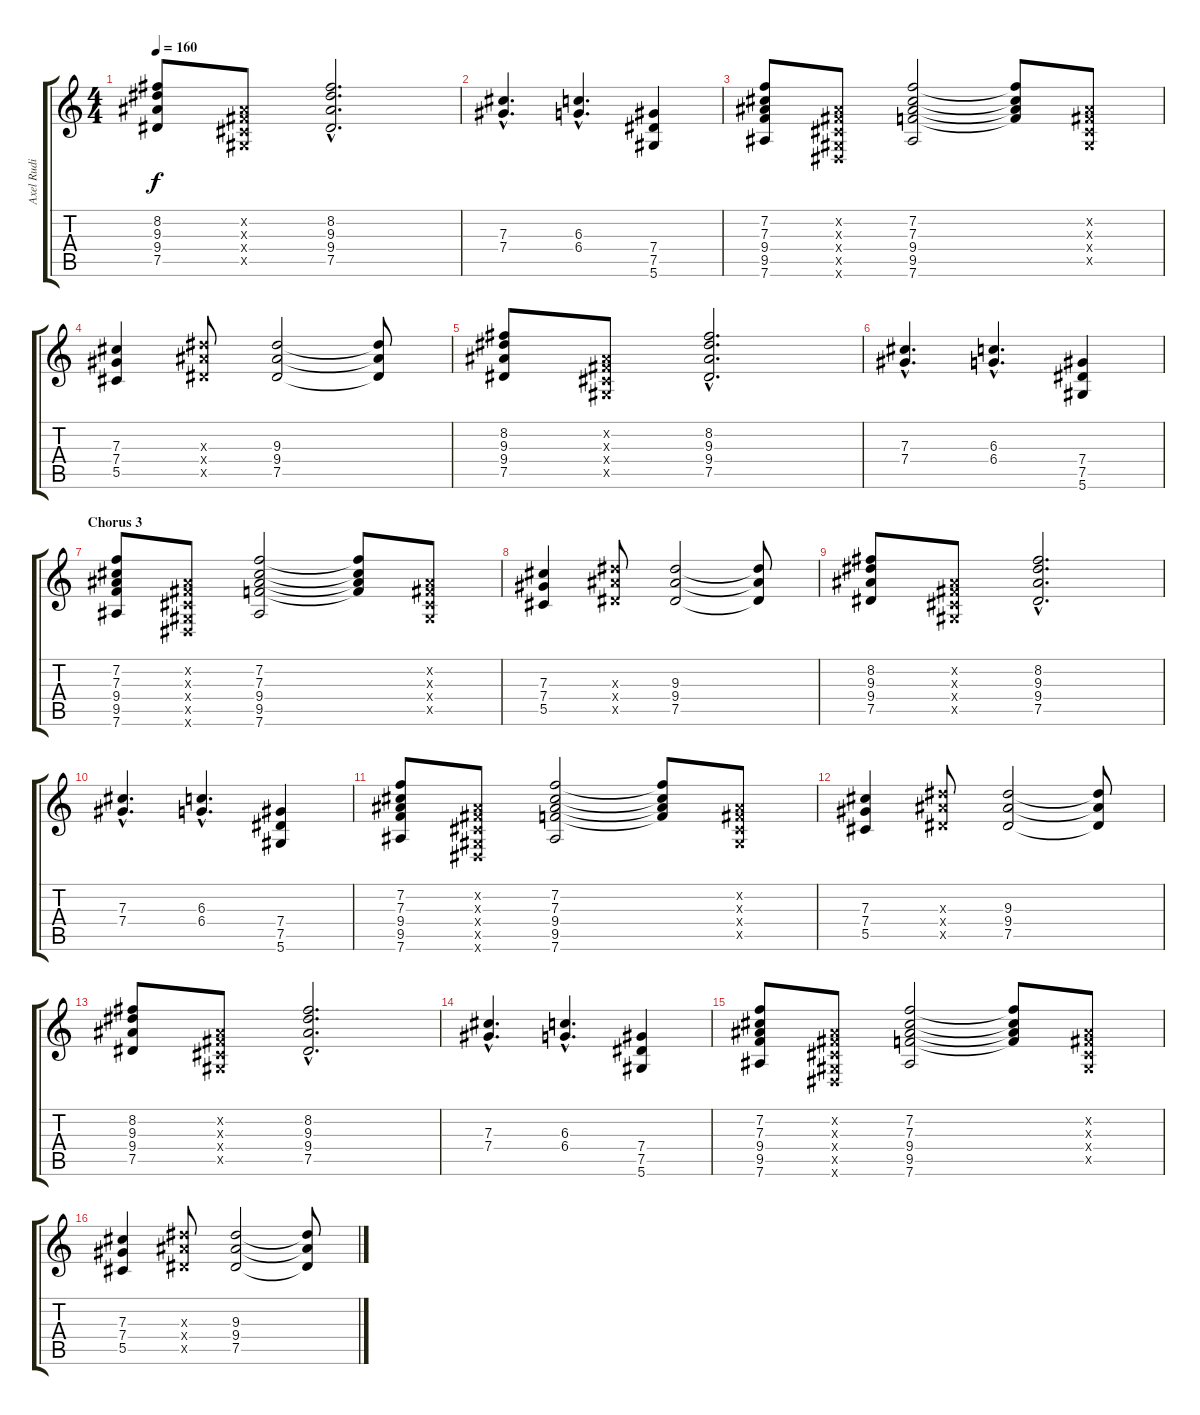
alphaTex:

\track ("Axel Rudi Pell - Guitar 2" "Axel Rudi ") {instrument distortionguitar}
\staff {score tabs}
\tuning (Eb4 Bb3 Gb3 Db3 Ab2 Eb2) {hide}
\ts (4 4)
\tempo 160
\clef g2
\ks c
(8.2 9.3 9.4 7.5).8{dy f} (0.2{x} 0.3{x} 0.4{x} 0.5{x}).8 (8.2{hac} 9.3{hac} 9.4{hac} 7.5{hac}).2{d} |
(7.3{hac} 7.4{hac}).4{d} (6.3{hac} 6.4{hac}).4{d} (7.4 7.5 5.6).4 |
(7.2 7.3 9.4 9.5 7.6).8 (0.2{x} 0.3{x} 0.4{x} 0.5{x} 0.6{x}).8 (7.2 7.3 9.4 9.5 7.6).2 (7.2{t} 7.3{t} 9.4{t} 9.5{t}).8 (0.2{x} 0.3{x} 0.4{x} 0.5{x}).8 |
(7.3 7.4 5.5).4 (9.3{x} 9.4{x} 7.5{x}).8 (9.3 9.4 7.5).2 (9.3{t} 9.4{t} 7.5{t}).8 |
(8.2 9.3 9.4 7.5).8 (0.2{x} 0.3{x} 0.4{x} 0.5{x}).8 (8.2{hac} 9.3{hac} 9.4{hac} 7.5{hac}).2{d} |
(7.3{hac} 7.4{hac}).4{d} (6.3{hac} 6.4{hac}).4{d} (7.4 7.5 5.6).4 |
\section ("" "Chorus 3")
(7.2 7.3 9.4 9.5 7.6).8 (0.2{x} 0.3{x} 0.4{x} 0.5{x} 0.6{x}).8 (7.2 7.3 9.4 9.5 7.6).2 (7.2{t} 7.3{t} 9.4{t} 9.5{t}).8 (0.2{x} 0.3{x} 0.4{x} 0.5{x}).8 |
(7.3 7.4 5.5).4 (9.3{x} 9.4{x} 7.5{x}).8 (9.3 9.4 7.5).2 (9.3{t} 9.4{t} 7.5{t}).8 |
(8.2 9.3 9.4 7.5).8 (0.2{x} 0.3{x} 0.4{x} 0.5{x}).8 (8.2{hac} 9.3{hac} 9.4{hac} 7.5{hac}).2{d} |
(7.3{hac} 7.4{hac}).4{d} (6.3{hac} 6.4{hac}).4{d} (7.4 7.5 5.6).4 |
(7.2 7.3 9.4 9.5 7.6).8 (0.2{x} 0.3{x} 0.4{x} 0.5{x} 0.6{x}).8 (7.2 7.3 9.4 9.5 7.6).2 (7.2{t} 7.3{t} 9.4{t} 9.5{t}).8 (0.2{x} 0.3{x} 0.4{x} 0.5{x}).8 |
(7.3 7.4 5.5).4 (9.3{x} 9.4{x} 7.5{x}).8 (9.3 9.4 7.5).2 (9.3{t} 9.4{t} 7.5{t}).8 |
(8.2 9.3 9.4 7.5).8 (0.2{x} 0.3{x} 0.4{x} 0.5{x}).8 (8.2{hac} 9.3{hac} 9.4{hac} 7.5{hac}).2{d} |
(7.3{hac} 7.4{hac}).4{d} (6.3{hac} 6.4{hac}).4{d} (7.4 7.5 5.6).4 |
(7.2 7.3 9.4 9.5 7.6).8 (0.2{x} 0.3{x} 0.4{x} 0.5{x} 0.6{x}).8 (7.2 7.3 9.4 9.5 7.6).2 (7.2{t} 7.3{t} 9.4{t} 9.5{t}).8 (0.2{x} 0.3{x} 0.4{x} 0.5{x}).8 |
(7.3 7.4 5.5).4 (9.3{x} 9.4{x} 7.5{x}).8 (9.3 9.4 7.5).2 (9.3{t} 9.4{t} 7.5{t}).8
